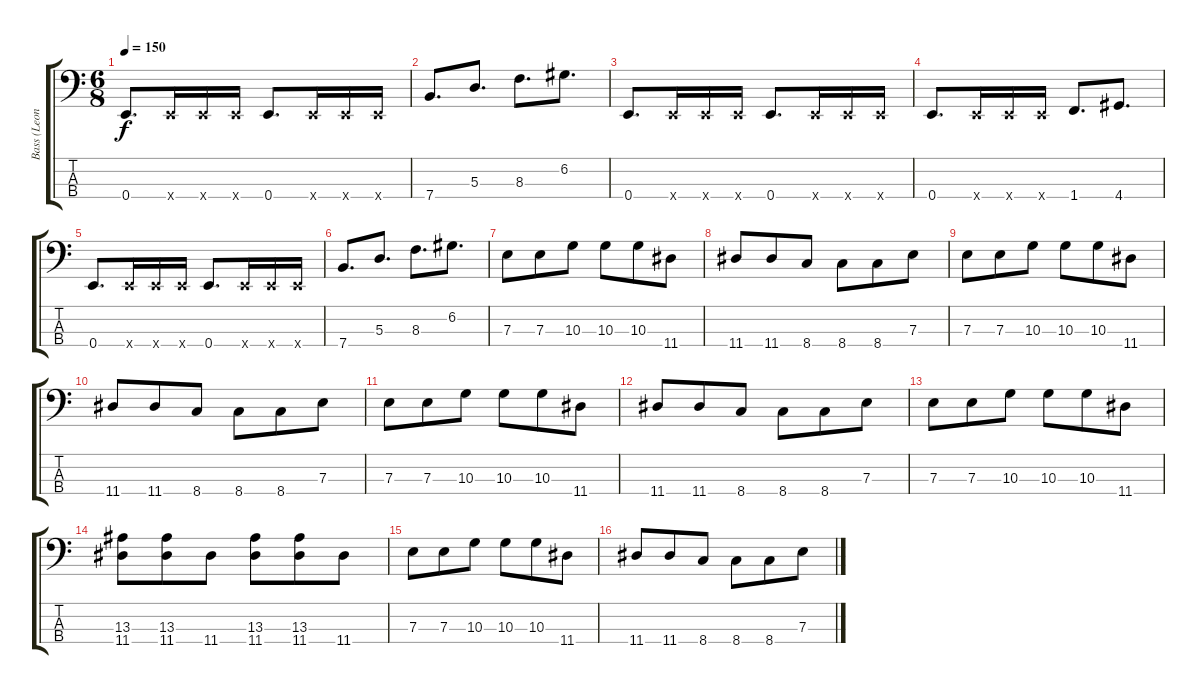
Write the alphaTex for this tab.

\track ("Bass (Leon)" "Bass (Leon") {instrument electricbassfinger}
\staff {score tabs}
\tuning (G2 D2 A1 E1) {hide}
\ts (6 8)
\tempo 150
\clef f4
\ks c
0.4.8{d dy f} 0.4{x}.16 0.4{x}.16 0.4{x}.16 0.4.8{d} 0.4{x}.16 0.4{x}.16 0.4{x}.16 |
7.4.8{d} 5.3.8{d} 8.3.8{d} 6.2.8{d} |
0.4.8{d} 0.4{x}.16 0.4{x}.16 0.4{x}.16 0.4.8{d} 0.4{x}.16 0.4{x}.16 0.4{x}.16 |
0.4.8{d} 0.4{x}.16 0.4{x}.16 0.4{x}.16 1.4.8{d} 4.4.8{d} |
0.4.8{d} 0.4{x}.16 0.4{x}.16 0.4{x}.16 0.4.8{d} 0.4{x}.16 0.4{x}.16 0.4{x}.16 |
7.4.8{d} 5.3.8{d} 8.3.8{d} 6.2.8{d} |
7.3.8 7.3.8 10.3.8 10.3.8 10.3.8 11.4.8 |
11.4.8 11.4.8 8.4.8 8.4.8 8.4.8 7.3.8 |
7.3.8 7.3.8 10.3.8 10.3.8 10.3.8 11.4.8 |
11.4.8 11.4.8 8.4.8 8.4.8 8.4.8 7.3.8 |
7.3.8 7.3.8 10.3.8 10.3.8 10.3.8 11.4.8 |
11.4.8 11.4.8 8.4.8 8.4.8 8.4.8 7.3.8 |
7.3.8 7.3.8 10.3.8 10.3.8 10.3.8 11.4.8 |
(13.3 11.4).8 (13.3 11.4).8 11.4.8 (13.3 11.4).8 (13.3 11.4).8 11.4.8 |
7.3.8 7.3.8 10.3.8 10.3.8 10.3.8 11.4.8 |
11.4.8 11.4.8 8.4.8 8.4.8 8.4.8 7.3.8
